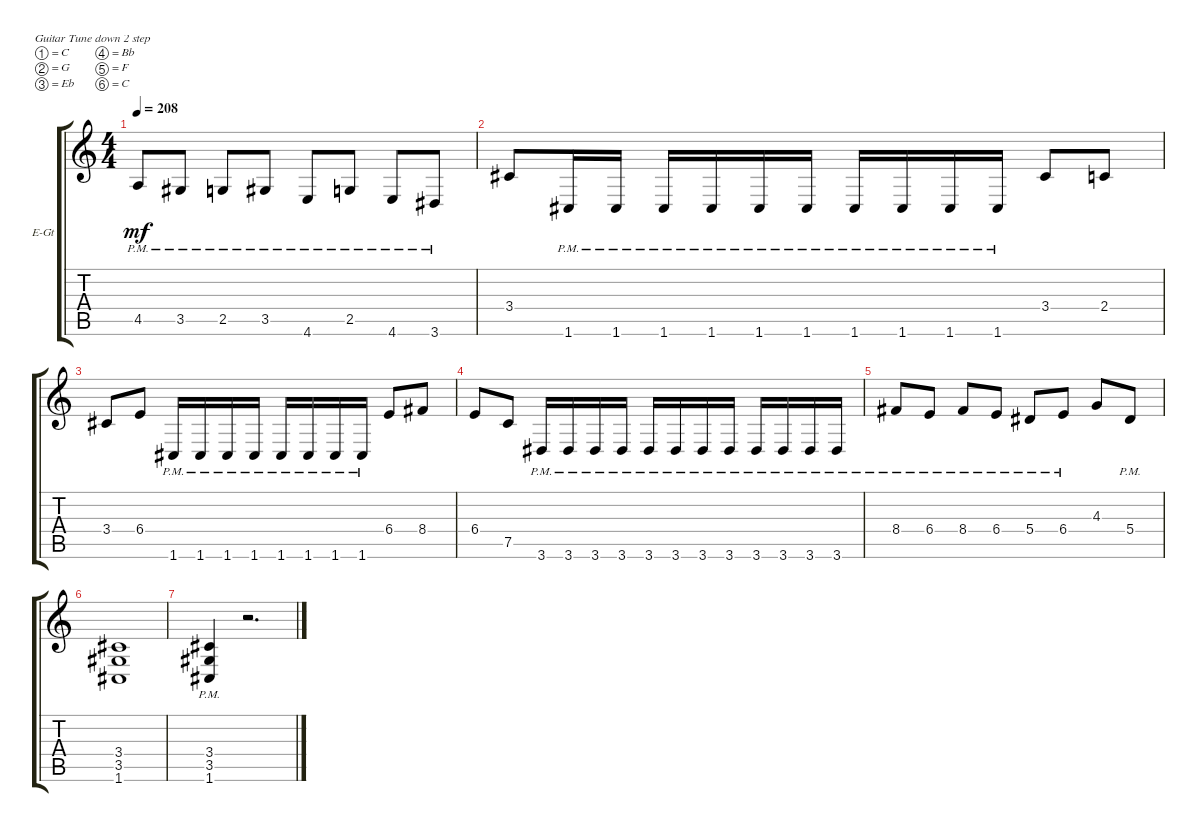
\defaultSystemsLayout 4
\bracketExtendMode groupsimilarinstruments
\firstSystemTrackNameOrientation horizontal
\otherSystemsTrackNameOrientation horizontal
\track ("Knight Rhythm" "E-Gt") {instrument overdrivenguitar}
\staff {score tabs}
\tuning (C4 G3 Eb3 Bb2 F2 C2)
\ts (4 4)
\tempo 208
\clef g2
\ks c
4.5{pm}.8{dy mf} 3.5{pm}.8 2.5{pm}.8 3.5{pm}.8 4.6{pm}.8 2.5{pm}.8 4.6{pm}.8 3.6{pm}.8 |
3.4.8 1.6{pm}.16 1.6{pm}.16 1.6{pm}.16 1.6{pm}.16 1.6{pm}.16 1.6{pm}.16 1.6{pm}.16 1.6{pm}.16 1.6{pm}.16 1.6{pm}.16 3.4.8 2.4.8 |
3.4.8 6.4.8 1.6{pm}.16 1.6{pm}.16 1.6{pm}.16 1.6{pm}.16 1.6{pm}.16 1.6{pm}.16 1.6{pm}.16 1.6{pm}.16 6.4.8 8.4.8 |
6.4.8 7.5.8 3.6{pm}.16 3.6{pm}.16 3.6{pm}.16 3.6{pm}.16 3.6{pm}.16 3.6{pm}.16 3.6{pm}.16 3.6{pm}.16 3.6{pm}.16 3.6{pm}.16 3.6{pm}.16 3.6{pm}.16 |
8.4{pm}.8 6.4{pm}.8 8.4{pm}.8 6.4{pm}.8 5.4{pm}.8 6.4{pm}.8 4.3.8 5.4{pm}.8 |
(1.6 3.5 3.4).1 |
(3.4{pm} 3.5{pm} 1.6{pm}).4 r.2{d}
